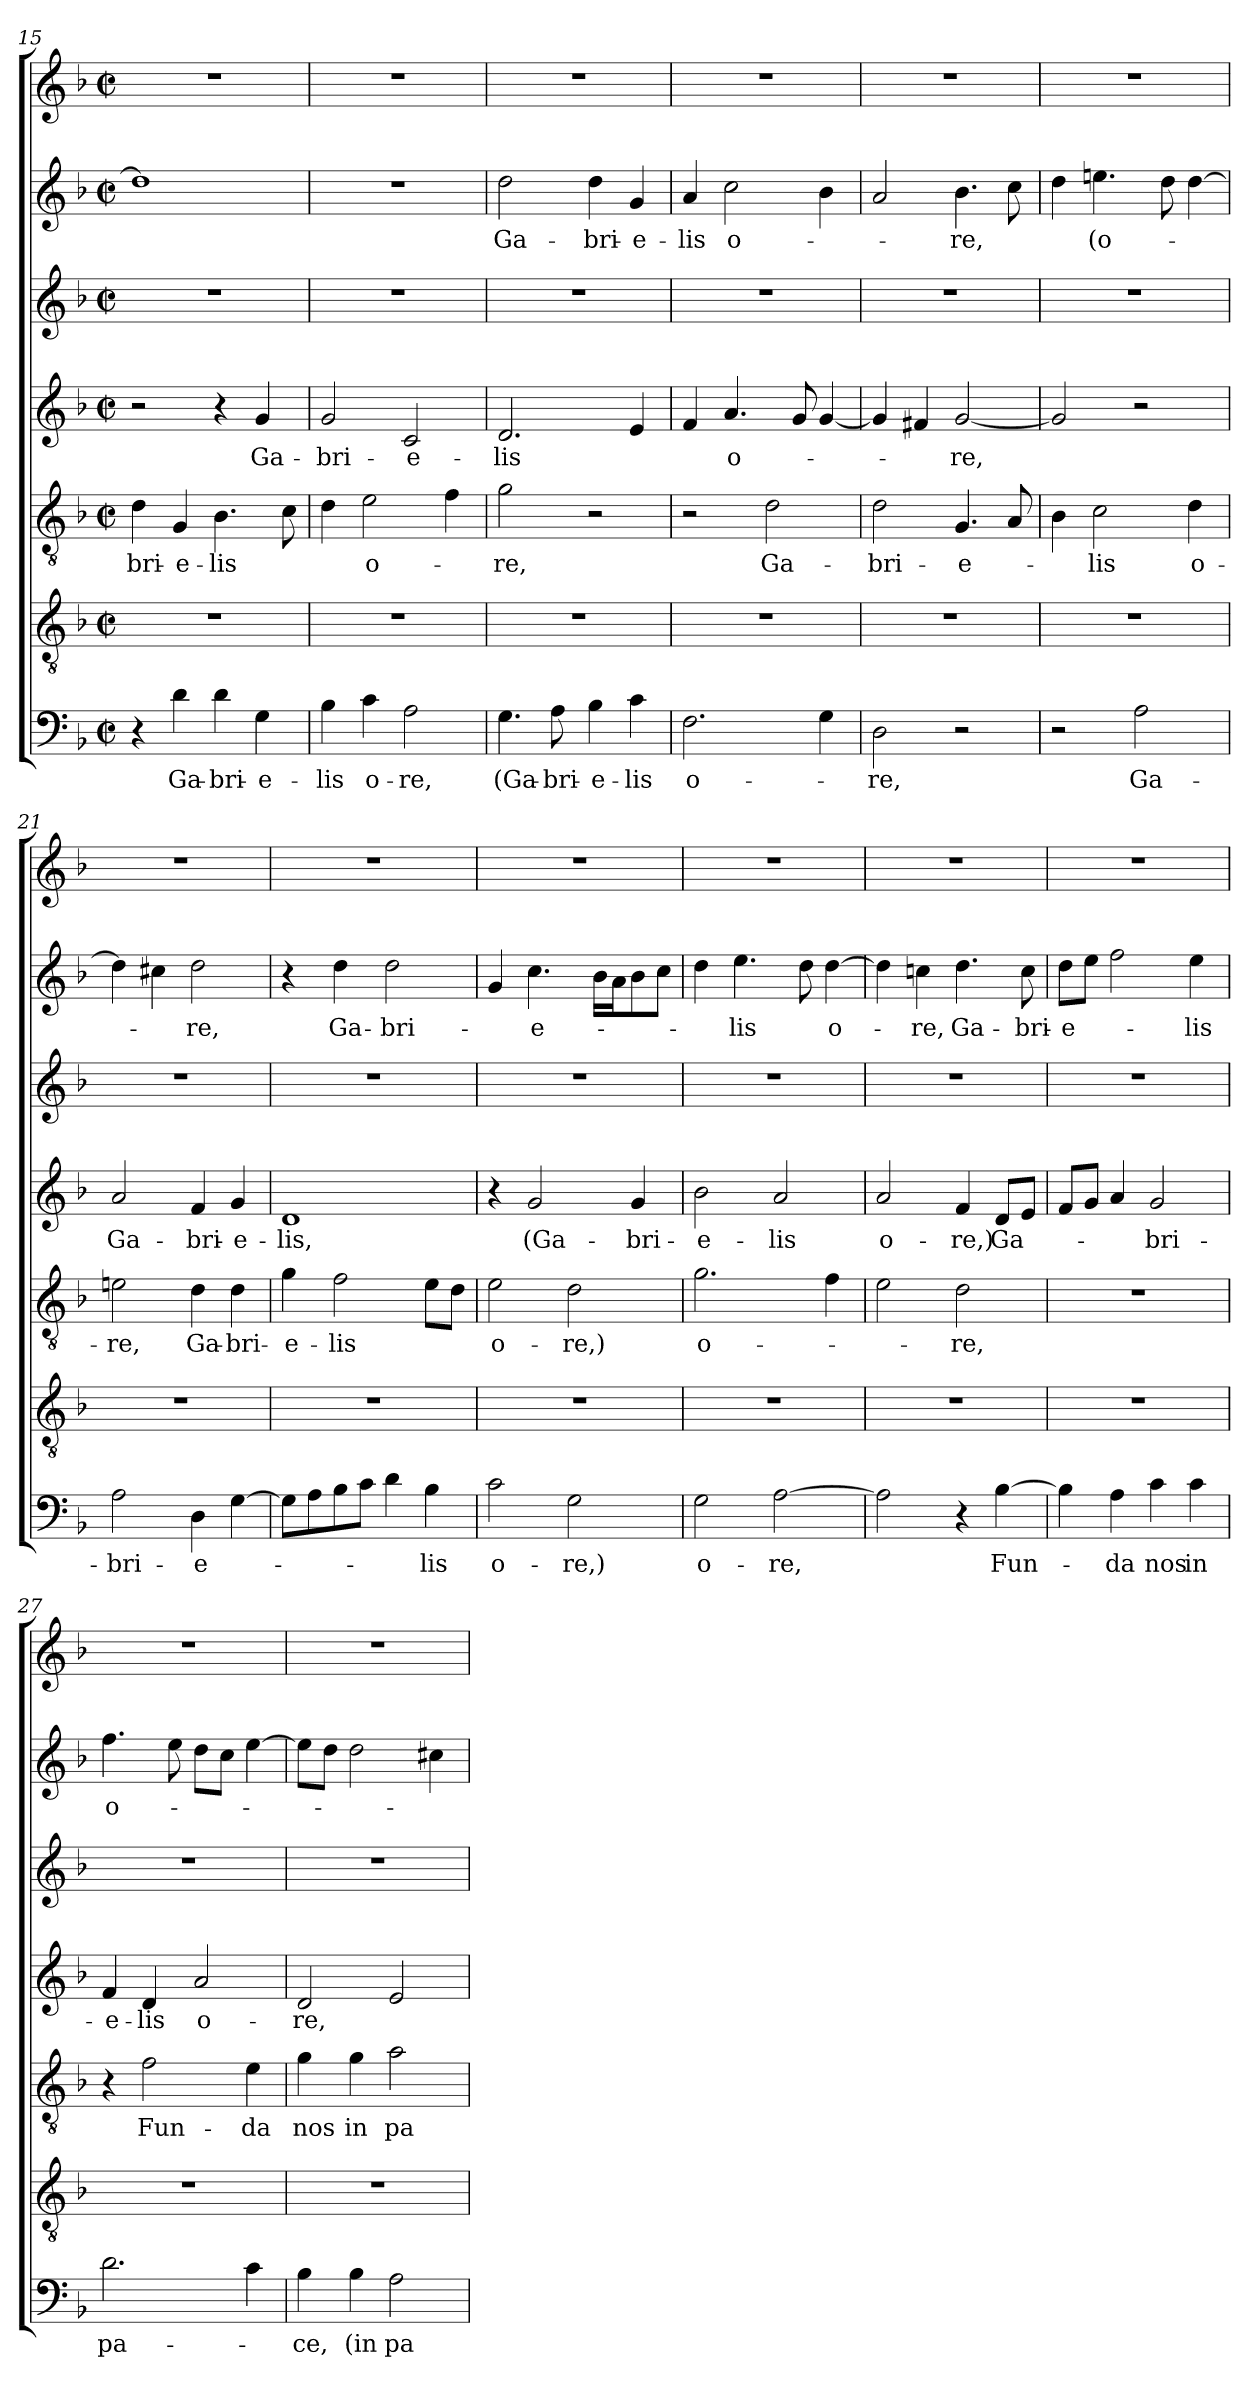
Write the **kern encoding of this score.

**kern	**text	**kern	**kern	**text	**kern	**text	**kern	**kern	**text	**kern
*part7	*part7	*part6	*part5	*part5	*part4	*part4	*part3	*part2	*part2	*part1
*staff7	*staff7	*staff6	*staff5	*staff5	*staff4	*staff4	*staff3	*staff2	*staff2	*staff1
*clefF4	*	*clefGv2	*clefGv2	*	*clefG2	*	*clefG2	*clefG2	*	*clefG2
*k[b-]	*	*k[b-]	*k[b-]	*	*k[b-]	*	*k[b-]	*k[b-]	*	*k[b-]
*F:	*	*F:	*F:	*	*F:	*	*F:	*F:	*	*F:
*M2/2	*	*M2/2	*M2/2	*	*M2/2	*	*M2/2	*M2/2	*	*M2/2
*met(c|)	*	*met(c|)	*met(c|)	*	*met(c|)	*	*met(c|)	*met(c|)	*	*met(c|)
=15	=15	=15	=15	=15	=15	=15	=15	=15	=15	=15
4r	.	1r	4d\	-bri-	2r	.	1r	1dd]	.	1r
4d\	Ga-	.	4G/	-e-	.	.	.	.	.	.
4d\	-bri-	.	4.B-\	-lis	4r	.	.	.	.	.
4G\	-e-	.	.	.	4g/	Ga-	.	.	.	.
.	.	.	8c\	.	.	.	.	.	.	.
=16	=16	=16	=16	=16	=16	=16	=16	=16	=16	=16
4B-\	-lis	1r	4d\	.	2g/	-bri-	1r	1r	.	1r
4c\	o-	.	2e\	o-	.	.	.	.	.	.
2A\	-re,	.	.	.	2c/	-e-	.	.	.	.
.	.	.	4f\	.	.	.	.	.	.	.
=17	=17	=17	=17	=17	=17	=17	=17	=17	=17	=17
4.G\	(Ga-	1r	2g\	-re,	2.d/	-lis	1r	2dd\	Ga-	1r
8A\	-bri-	.	.	.	.	.	.	.	.	.
4B-\	-e-	.	2r	.	.	.	.	4dd\	-bri-	.
4c\	-lis	.	.	.	4e/	.	.	4g/	-e-	.
!!LO:LB:g=z
=18	=18	=18	=18	=18	=18	=18	=18	=18	=18	=18
2.F\	o-	1r	2r	.	4f/	.	1r	4a/	-lis	1r
.	.	.	.	.	4.a/	o-	.	2cc\	o-	.
.	.	.	2d\	Ga-	.	.	.	.	.	.
.	.	.	.	.	8g/	.	.	.	.	.
4G\	.	.	.	.	[4g/	.	.	4b-\	.	.
=19	=19	=19	=19	=19	=19	=19	=19	=19	=19	=19
2D\	-re,	1r	2d\	-bri-	4g/]	.	1r	2a/	.	1r
.	.	.	.	.	4f#X/	.	.	.	.	.
2r	.	.	4.G/	-e-	[2g/	-re,	.	4.b-\	-re,	.
.	.	.	8A/	.	.	.	.	8cc\	.	.
=20	=20	=20	=20	=20	=20	=20	=20	=20	=20	=20
2r	.	1r	4B-\	.	2g/]	.	1r	4dd\	.	1r
.	.	.	2c\	-lis	.	.	.	4.een\	(o-	.
2A\	Ga-	.	.	.	2r	.	.	.	.	.
.	.	.	.	.	.	.	.	8dd\	.	.
.	.	.	4d\	o-	.	.	.	[4dd\	.	.
=21	=21	=21	=21	=21	=21	=21	=21	=21	=21	=21
2A\	-bri-	1r	2en\	-re,	2a/	Ga-	1r	4dd\]	.	1r
.	.	.	.	.	.	.	.	4cc#X\	.	.
4D\	-e-	.	4d\	Ga-	4f/	-bri-	.	2dd\	-re,	.
[4G\	.	.	4d\	-bri-	4g/	-e-	.	.	.	.
=22	=22	=22	=22	=22	=22	=22	=22	=22	=22	=22
8G\L]	.	1r	4g\	-e-	1d	-lis,	1r	4r	.	1r
8A\	.	.	.	.	.	.	.	.	.	.
8B-\	.	.	2f\	-lis	.	.	.	4dd\	Ga-	.
8c\J	.	.	.	.	.	.	.	.	.	.
4d\	.	.	.	.	.	.	.	2dd\	-bri-	.
4B-\	-lis	.	8e\L	.	.	.	.	.	.	.
.	.	.	8d\J	.	.	.	.	.	.	.
!!LO:LB:g=z
=23	=23	=23	=23	=23	=23	=23	=23	=23	=23	=23
2c\	o-	1r	2e\	o-	4r	.	1r	4g/	.	1r
.	.	.	.	.	2g/	(Ga-	.	4.cc\	-e-	.
2G\	-re,)	.	2d\	-re,)	.	.	.	.	.	.
.	.	.	.	.	.	.	.	16b-\LL	.	.
.	.	.	.	.	.	.	.	16a\J	.	.
.	.	.	.	.	4g/	-bri-	.	8b-\	.	.
.	.	.	.	.	.	.	.	8cc\J	.	.
=24	=24	=24	=24	=24	=24	=24	=24	=24	=24	=24
2G\	o-	1r	2.g\	o-	2b-\	-e-	1r	4dd\	.	1r
.	.	.	.	.	.	.	.	4.ee\	-lis	.
[2A\	-re,	.	.	.	2a/	-lis	.	.	.	.
.	.	.	.	.	.	.	.	8dd\	.	.
.	.	.	4f\	.	.	.	.	[4dd\	o-	.
=25	=25	=25	=25	=25	=25	=25	=25	=25	=25	=25
2A\]	.	1r	2e\	.	2a/	o-	1r	4dd\]	.	1r
.	.	.	.	.	.	.	.	4ccn\	-re,	.
4r	.	.	2d\	-re,	4f/	-re,)	.	4.dd\	Ga-	.
[4B-\	Fun-	.	.	.	8d/L	Ga-	.	.	.	.
.	.	.	.	.	8e/J	.	.	8cc\	-bri-	.
=26	=26	=26	=26	=26	=26	=26	=26	=26	=26	=26
4B-\]	.	1r	1r	.	8f/L	.	1r	8dd\L	-e-	1r
.	.	.	.	.	8g/J	.	.	8ee\J	.	.
4A\	-da	.	.	.	4a/	.	.	2ff\	.	.
4c\	nos	.	.	.	2g/	-bri-	.	.	.	.
4c\	in	.	.	.	.	.	.	4ee\	-lis	.
=27	=27	=27	=27	=27	=27	=27	=27	=27	=27	=27
2.d\	pa-	1r	4r	.	4f/	-e-	1r	4.ff\	o-	1r
.	.	.	2f\	Fun-	4d/	-lis	.	.	.	.
.	.	.	.	.	.	.	.	8ee\	.	.
.	.	.	.	.	2a/	o-	.	8dd\L	.	.
.	.	.	.	.	.	.	.	8cc\J	.	.
4c\	.	.	4e\	-da	.	.	.	[4ee\	.	.
!!LO:LB:g=z
=28	=28	=28	=28	=28	=28	=28	=28	=28	=28	=28
4B-\	-ce,	1r	4g\	nos	2d/	-re,	1r	8ee\L]	.	1r
.	.	.	.	.	.	.	.	8dd\J	.	.
4B-\	(in	.	4g\	in	.	.	.	2dd\	.	.
2A\	pa-	.	2a\	pa-	2e/	.	.	.	.	.
.	.	.	.	.	.	.	.	4cc#X\	.	.
=	=	=	=	=	=	=	=	=	=	=
*-	*-	*-	*-	*-	*-	*-	*-	*-	*-	*-
